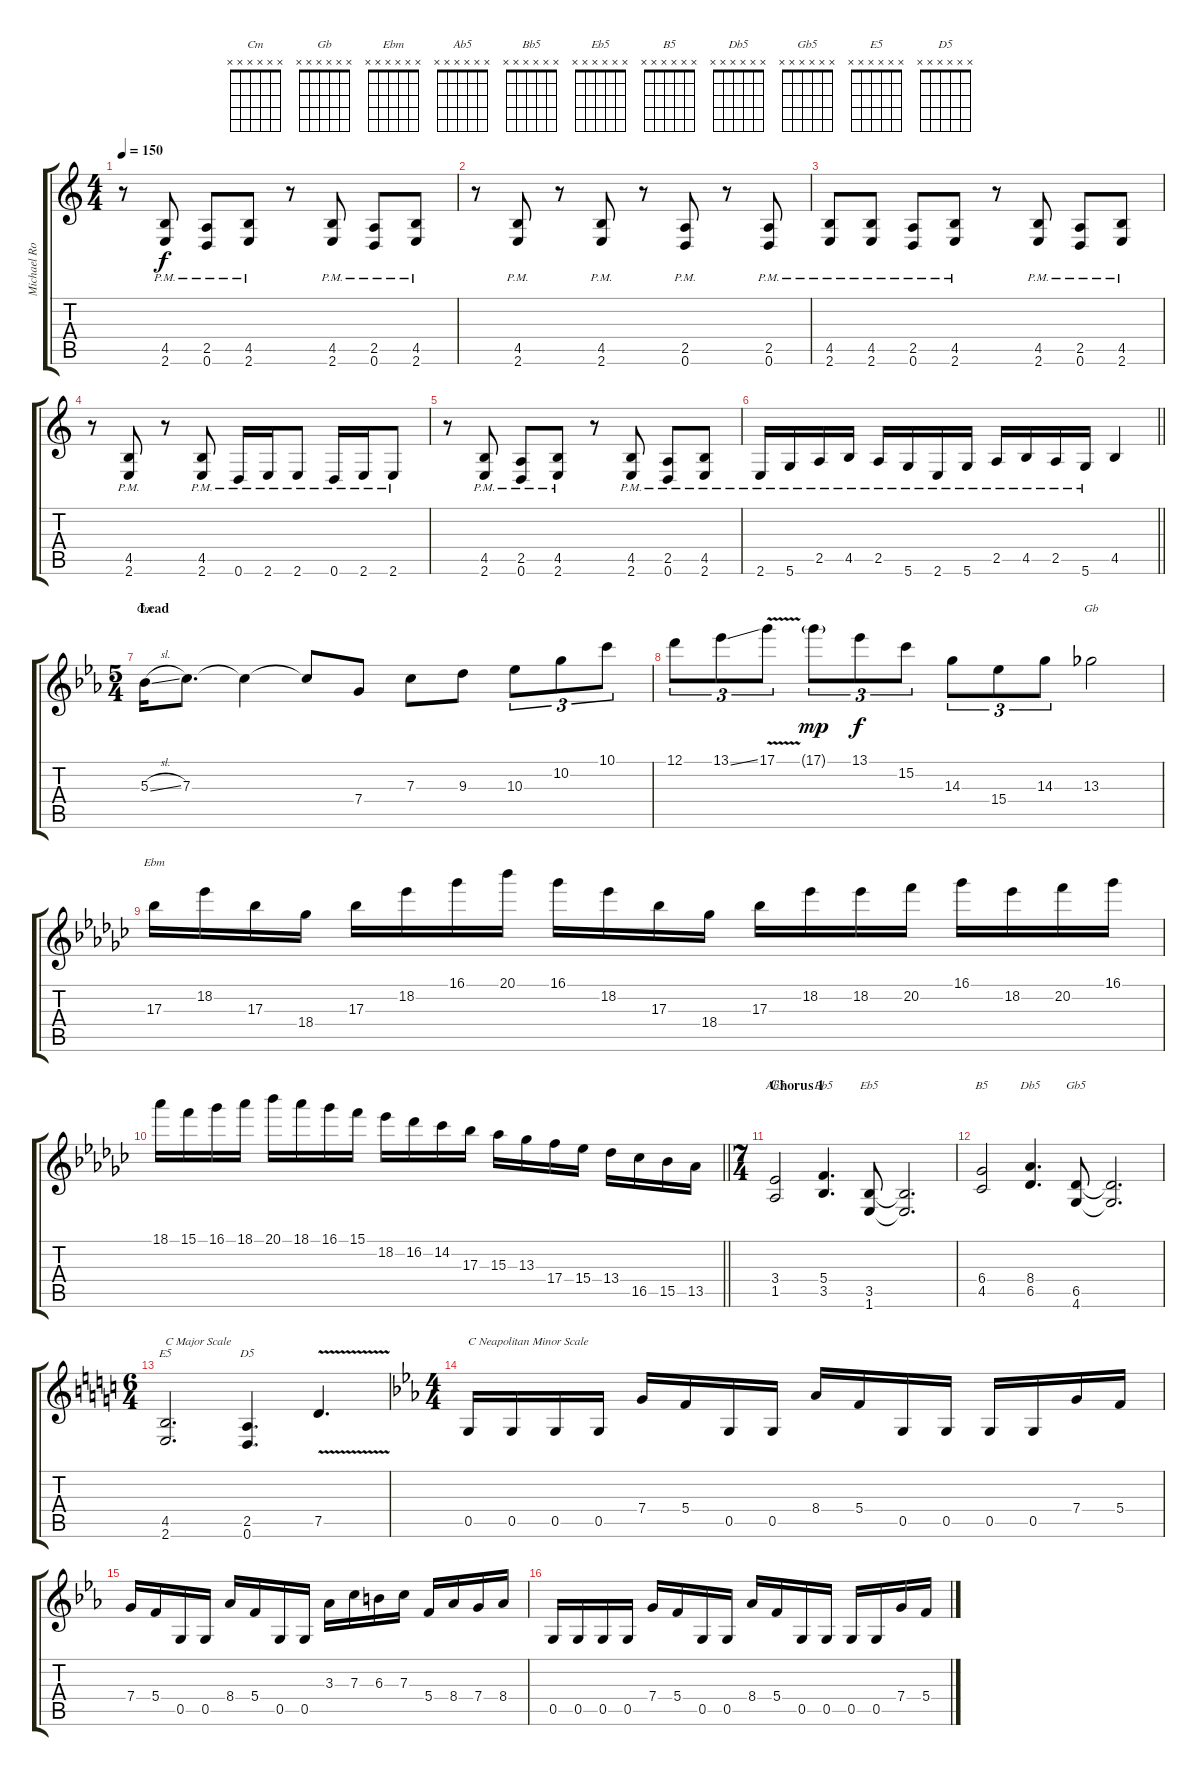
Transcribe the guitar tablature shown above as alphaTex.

\track ("Michael Romeo" "Michael Ro") {instrument distortionguitar}
\staff {score tabs}
\tuning (D4 A3 F3 C3 G2 D2) {hide}
\chord ("Cm" x x x x x x)
\chord ("Gb" x x x x x x)
\chord ("Ebm" x x x x x x)
\chord ("Ab5" x x x x x x)
\chord ("Bb5" x x x x x x)
\chord ("Eb5" x x x x x x)
\chord ("B5" x x x x x x)
\chord ("Db5" x x x x x x)
\chord ("Gb5" x x x x x x)
\chord ("E5" x x x x x x)
\chord ("D5" x x x x x x)
\ts (4 4)
\tempo 150
\clef g2
\ks c
r.8{dy f} (4.5{pm} 2.6{pm}).8 (2.5{pm} 0.6{pm}).8 (4.5{pm} 2.6{pm}).8 r.8 (4.5{pm} 2.6{pm}).8 (2.5{pm} 0.6{pm}).8 (4.5{pm} 2.6{pm}).8 |
r.8 (4.5{pm} 2.6{pm}).8 r.8 (4.5{pm} 2.6{pm}).8 r.8 (2.5{pm} 0.6{pm}).8 r.8 (2.5{pm} 0.6).8 |
(4.5{pm} 2.6{pm}).8 (4.5{pm} 2.6{pm}).8 (2.5{pm} 0.6{pm}).8 (4.5{pm} 2.6{pm}).8 r.8 (4.5{pm} 2.6{pm}).8 (2.5{pm} 0.6{pm}).8 (4.5{pm} 2.6{pm}).8 |
r.8 (4.5{pm} 2.6{pm}).8 r.8 (4.5{pm} 2.6{pm}).8 0.6{pm}.16 2.6{pm}.16 2.6{pm}.8 0.6{pm}.16 2.6{pm}.16 2.6{pm}.8 |
r.8 (4.5{pm} 2.6{pm}).8 (2.5{pm} 0.6{pm}).8 (4.5{pm} 2.6{pm}).8 r.8 (4.5{pm} 2.6{pm}).8 (2.5{pm} 0.6{pm}).8 (4.5{pm} 2.6{pm}).8 |
\barLineRight lightlight
2.6{pm}.16 5.6{pm}.16 2.5{pm}.16 4.5{pm}.16 2.5{pm}.16 5.6{pm}.16 2.6{pm}.16 5.6{pm}.16 2.5{pm}.16 4.5{pm}.16 2.5{pm}.16 5.6{pm}.16 4.5.4 |
\ts (5 4)
\section ("" "Lead")
\ks cminor
5.3{sl}.16{ch "Cm"} 7.3.8{d} 7.3{t}.4 7.3{t}.8 7.4.8 7.3.8 9.3.8 10.3.8{tu (3 2)} 10.2.8{tu (3 2)} 10.1.8{tu (3 2)} |
12.1.8{tu (3 2)} 13.1{ss}.8{tu (3 2)} 17.1{v}.8{tu (3 2)} 17.1{g}.8{tu (3 2) dy mp} 13.1.8{tu (3 2) dy f} 15.2.8{tu (3 2)} 14.3.8{tu (3 2)} 15.4.8{tu (3 2)} 14.3.8{tu (3 2)} 13.3.2{ch "Gb"} |
\ks ebminor
17.3.16{ch "Ebm"} 18.2.16 17.3.16 18.4.16 17.3.16 18.2.16 16.1.16 20.1.16 16.1.16 18.2.16 17.3.16 18.4.16 17.3.16 18.2.16 18.2.16 20.2.16 16.1.16 18.2.16 20.2.16 16.1.16 |
\barLineRight lightlight
18.1.16 15.1.16 16.1.16 18.1.16 20.1.16 18.1.16 16.1.16 15.1.16 18.2.16 16.2.16 14.2.16 17.3.16 15.3.16 13.3.16 17.4.16 15.4.16 13.4.16 16.5.16 15.5.16 13.5.16 |
\ts (7 4)
\section ("" "Chorus 1")
(3.4 1.5).2{ch "Ab5"} (5.4 3.5).4{d ch "Bb5"} (3.5 1.6).8{ch "Eb5"} (3.5{t} 1.6{t}).2{d} |
(6.4 4.5).2{ch "B5"} (8.4 6.5).4{d ch "Db5"} (6.5 4.6).8{ch "Gb5"} (6.5{t} 4.6{t}).2{d} |
\ts (6 4)
\ks c
(4.5 2.6).2{d ch "E5" txt "C Major Scale"} (2.5 0.6).4{d ch "D5"} 7.5{v}.4{d} |
\ts (4 4)
\ks cminor
0.5.16{txt "C Neapolitan Minor Scale"} 0.5.16 0.5.16 0.5.16 7.4.16 5.4.16 0.5.16 0.5.16 8.4.16 5.4.16 0.5.16 0.5.16 0.5.16 0.5.16 7.4.16 5.4.16 |
7.4.16 5.4.16 0.5.16 0.5.16 8.4.16 5.4.16 0.5.16 0.5.16 3.3.16 7.3.16 6.3.16 7.3.16 5.4.16 8.4.16 7.4.16 8.4.16 |
0.5.16 0.5.16 0.5.16 0.5.16 7.4.16 5.4.16 0.5.16 0.5.16 8.4.16 5.4.16 0.5.16 0.5.16 0.5.16 0.5.16 7.4.16 5.4.16
